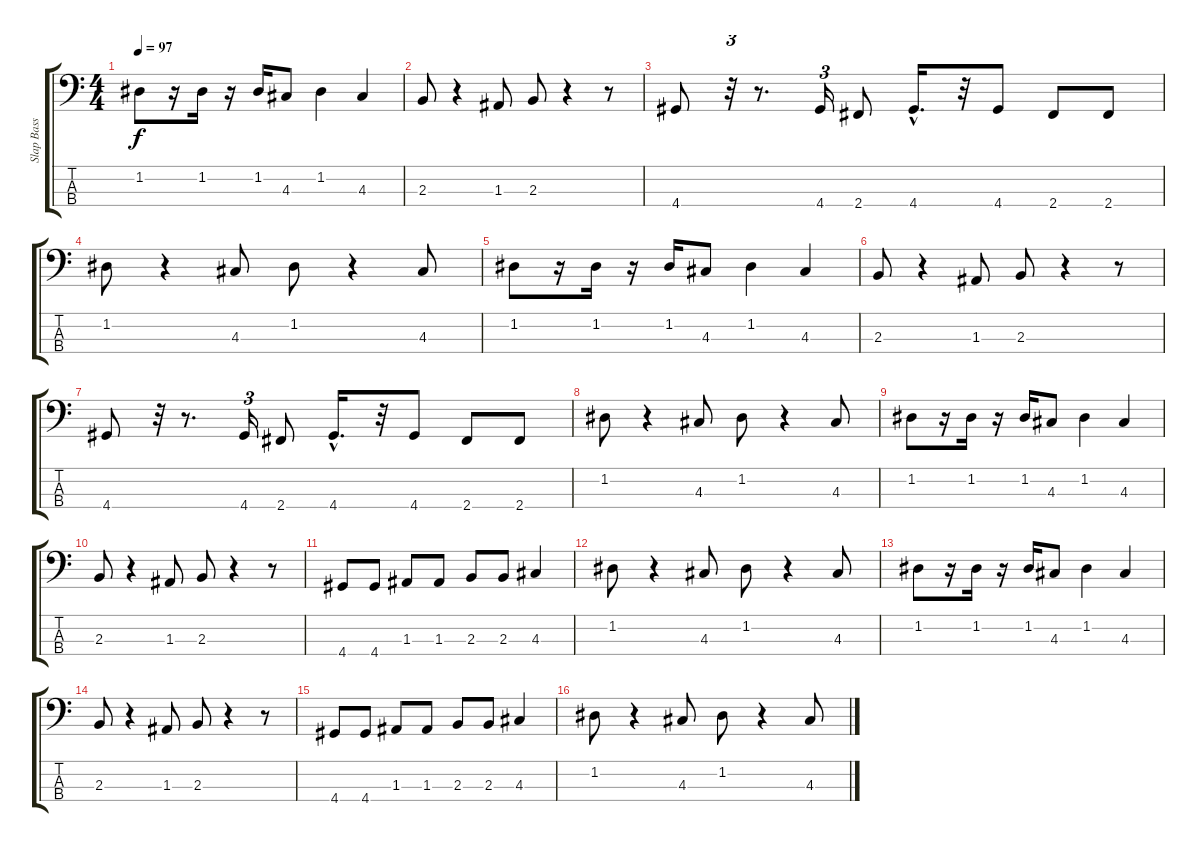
\track ("Slap Bass 1" "Slap Bass ") {instrument slapbass1}
\staff {score tabs}
\tuning (G2 D2 A1 E1) {hide}
\ts (4 4)
\tempo 97
\clef f4
\ks c
1.2.8{dy f} r.16 1.2.16 r.16 1.2.16 4.3.8 1.2.4 4.3.4 |
2.3.8 r.4 1.3.8 2.3.8 r.4 r.8 |
4.4.8 r.32{tu (3 2)} r.8{d} 4.4.16{tu (3 2)} 2.4.8 4.4{hac}.16{d} r.32 4.4.8 2.4.8 2.4.8 |
1.2.8 r.4 4.3.8 1.2.8 r.4 4.3.8 |
1.2.8 r.16 1.2.16 r.16 1.2.16 4.3.8 1.2.4 4.3.4 |
2.3.8 r.4 1.3.8 2.3.8 r.4 r.8 |
4.4.8 r.32{tu (3 2)} r.8{d} 4.4.16{tu (3 2)} 2.4.8 4.4{hac}.16{d} r.32 4.4.8 2.4.8 2.4.8 |
1.2.8 r.4 4.3.8 1.2.8 r.4 4.3.8 |
1.2.8 r.16 1.2.16 r.16 1.2.16 4.3.8 1.2.4 4.3.4 |
2.3.8 r.4 1.3.8 2.3.8 r.4 r.8 |
4.4.8 4.4.8 1.3.8 1.3.8 2.3.8 2.3.8 4.3.4 |
1.2.8 r.4 4.3.8 1.2.8 r.4 4.3.8 |
1.2.8 r.16 1.2.16 r.16 1.2.16 4.3.8 1.2.4 4.3.4 |
2.3.8 r.4 1.3.8 2.3.8 r.4 r.8 |
4.4.8 4.4.8 1.3.8 1.3.8 2.3.8 2.3.8 4.3.4 |
1.2.8 r.4 4.3.8 1.2.8 r.4 4.3.8
